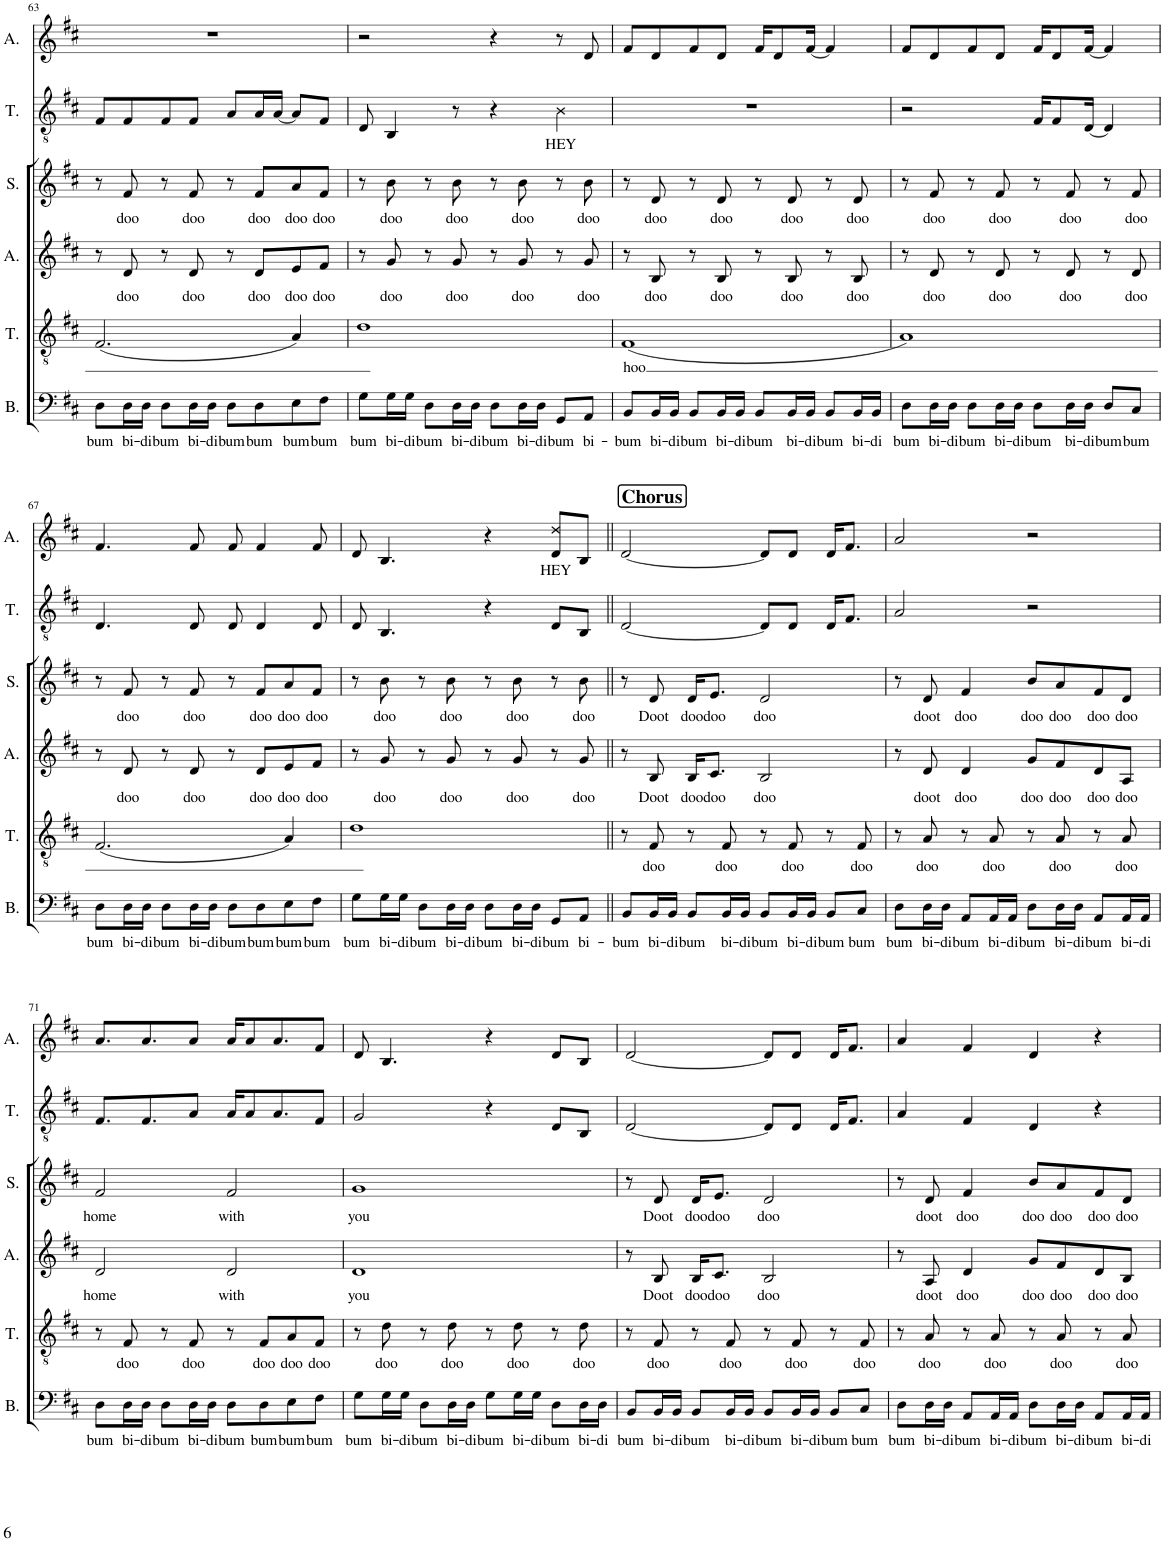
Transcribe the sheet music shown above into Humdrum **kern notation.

**kern	**text	**kern	**text	**kern	**text	**kern	**text	**kern	**text	**kern	**text
*part6	*part6	*part5	*part5	*part4	*part4	*part3	*part3	*part2	*part2	*part1	*part1
*staff6	*staff6	*staff5	*staff5	*staff4	*staff4	*staff3	*staff3	*staff2	*staff2	*staff1	*staff1
*I"Bass	*	*I"Tenor	*	*I"Alto	*	*I"Soprano	*	*I"Tenor	*	*I"Alto	*
*I'B.	*	*I'T.	*	*I'A.	*	*I'S.	*	*I'T.	*	*I'A.	*
!!LO:PB:g=z
*clefF4	*	*clefGv2	*	*clefG2	*	*clefG2	*	*clefGv2	*	*clefG2	*
*k[f#c#]	*	*k[f#c#]	*	*k[f#c#]	*	*k[f#c#]	*	*k[f#c#]	*	*k[f#c#]	*
*M4/4	*	*M4/4	*	*M4/4	*	*M4/4	*	*M4/4	*	*M4/4	*
=63	=63	=63	=63	=63	=63	=63	=63	=63	=63	=63	=63
!	!LO:LY:b	!	!	!	!	!	!	!	!	!	!
8D\L	bum	(2.F#/	.	8r	.	8r	.	8F#/L	.	1r	.
!	!LO:LY:b	!	!	!	!LO:LY:b	!	!LO:LY:b	!	!	!	!
16D\L	bi-	.	.	8d/	doo	8f#/	doo	8F#/	.	.	.
!	!LO:LY:b	!	!	!	!	!	!	!	!	!	!
16D\JJ	-di	.	.	.	.	.	.	.	.	.	.
!	!LO:LY:b	!	!	!	!	!	!	!	!	!	!
8D\L	bum	.	.	8r	.	8r	.	8F#/	.	.	.
!	!LO:LY:b	!	!	!	!LO:LY:b	!	!LO:LY:b	!	!	!	!
16D\L	bi-	.	.	8d/	doo	8f#/	doo	8F#/J	.	.	.
!	!LO:LY:b	!	!	!	!	!	!	!	!	!	!
16D\JJ	-di	.	.	.	.	.	.	.	.	.	.
!	!LO:LY:b	!	!	!	!	!	!	!	!	!	!
8D\L	bum	.	.	8r	.	8r	.	8A/L	.	.	.
!	!LO:LY:b	!	!	!	!LO:LY:b	!	!LO:LY:b	!	!	!	!
8D\	bum	.	.	8d/L	doo	8f#/L	doo	16A/L	.	.	.
.	.	.	.	.	.	.	.	[16A/JJ	.	.	.
!	!LO:LY:b	!	!	!	!LO:LY:b	!	!LO:LY:b	!	!	!	!
8E\	bum	4A/)	.	8e/	doo	8a/	doo	8A/L]	.	.	.
!	!LO:LY:b	!	!	!	!LO:LY:b	!	!LO:LY:b	!	!	!	!
8F#\J	bum	.	.	8f#/J	doo	8f#/J	doo	8F#/J	.	.	.
=64	=64	=64	=64	=64	=64	=64	=64	=64	=64	=64	=64
!	!LO:LY:b	!	!	!	!	!	!	!	!	!	!
8G\L	bum	1d	.	8r	.	8r	.	8D/	.	2r	.
!	!LO:LY:b	!	!	!	!LO:LY:b	!	!LO:LY:b	!	!	!	!
16G\L	bi-	.	.	8g/	doo	8b\	doo	4BB/	.	.	.
!	!LO:LY:b	!	!	!	!	!	!	!	!	!	!
16G\JJ	-di	.	.	.	.	.	.	.	.	.	.
!	!LO:LY:b	!	!	!	!	!	!	!	!	!	!
8D\L	bum	.	.	8r	.	8r	.	.	.	.	.
!	!LO:LY:b	!	!	!	!LO:LY:b	!	!LO:LY:b	!	!	!	!
16D\L	bi-	.	.	8g/	doo	8b\	doo	8r	.	.	.
!	!LO:LY:b	!	!	!	!	!	!	!	!	!	!
16D\JJ	-di	.	.	.	.	.	.	.	.	.	.
!	!LO:LY:b	!	!	!	!	!	!	!	!	!	!
8D\L	bum	.	.	8r	.	8r	.	4r	.	4r	.
!	!LO:LY:b	!	!	!	!LO:LY:b	!	!LO:LY:b	!	!	!	!
16D\L	bi-	.	.	8g/	doo	8b\	doo	.	.	.	.
!	!LO:LY:b	!	!	!	!	!	!	!	!	!	!
16D\JJ	-di	.	.	.	.	.	.	.	.	.	.
!	!LO:LY:b	!	!	!	!	!	!	!	!LO:LY:b	!	!
8GG/L	bum	.	.	8r	.	8r	.	4B\	HEY	8r	.
!	!LO:LY:b	!	!	!	!LO:LY:b	!	!LO:LY:b	!	!	!	!
8AA/J	bi-	.	.	8g/	doo	8b\	doo	.	.	8d/	.
=65	=65	=65	=65	=65	=65	=65	=65	=65	=65	=65	=65
!	!LO:LY:b	!	!LO:LY:b	!	!	!	!	!	!	!	!
8BB/L	bum	(1F#	hoo	8r	.	8r	.	1r	.	8f#/L	.
!	!LO:LY:b	!	!	!	!LO:LY:b	!	!LO:LY:b	!	!	!	!
16BB/L	bi-	.	.	8B/	doo	8d/	doo	.	.	8d/	.
!	!LO:LY:b	!	!	!	!	!	!	!	!	!	!
16BB/JJ	-di	.	.	.	.	.	.	.	.	.	.
!	!LO:LY:b	!	!	!	!	!	!	!	!	!	!
8BB/L	bum	.	.	8r	.	8r	.	.	.	8f#/	.
!	!LO:LY:b	!	!	!	!LO:LY:b	!	!LO:LY:b	!	!	!	!
16BB/L	bi-	.	.	8B/	doo	8d/	doo	.	.	8d/J	.
!	!LO:LY:b	!	!	!	!	!	!	!	!	!	!
16BB/JJ	-di	.	.	.	.	.	.	.	.	.	.
!	!LO:LY:b	!	!	!	!	!	!	!	!	!	!
8BB/L	bum	.	.	8r	.	8r	.	.	.	16f#/KL	.
.	.	.	.	.	.	.	.	.	.	8d/	.
!	!LO:LY:b	!	!	!	!LO:LY:b	!	!LO:LY:b	!	!	!	!
16BB/L	bi-	.	.	8B/	doo	8d/	doo	.	.	.	.
!	!LO:LY:b	!	!	!	!	!	!	!	!	!	!
16BB/JJ	-di	.	.	.	.	.	.	.	.	[16f#/Jk	.
!	!LO:LY:b	!	!	!	!	!	!	!	!	!	!
8BB/L	bum	.	.	8r	.	8r	.	.	.	4f#/]	.
!	!LO:LY:b	!	!	!	!LO:LY:b	!	!LO:LY:b	!	!	!	!
16BB/L	bi-	.	.	8B/	doo	8d/	doo	.	.	.	.
!	!LO:LY:b	!	!	!	!	!	!	!	!	!	!
16BB/JJ	-di	.	.	.	.	.	.	.	.	.	.
=66	=66	=66	=66	=66	=66	=66	=66	=66	=66	=66	=66
!	!LO:LY:b	!	!	!	!	!	!	!	!	!	!
8D\L	bum	1A)	.	8r	.	8r	.	2r	.	8f#/L	.
!	!LO:LY:b	!	!	!	!LO:LY:b	!	!LO:LY:b	!	!	!	!
16D\L	bi-	.	.	8d/	doo	8f#/	doo	.	.	8d/	.
!	!LO:LY:b	!	!	!	!	!	!	!	!	!	!
16D\JJ	-di	.	.	.	.	.	.	.	.	.	.
!	!LO:LY:b	!	!	!	!	!	!	!	!	!	!
8D\L	bum	.	.	8r	.	8r	.	.	.	8f#/	.
!	!LO:LY:b	!	!	!	!LO:LY:b	!	!LO:LY:b	!	!	!	!
16D\L	bi-	.	.	8d/	doo	8f#/	doo	.	.	8d/J	.
!	!LO:LY:b	!	!	!	!	!	!	!	!	!	!
16D\JJ	-di	.	.	.	.	.	.	.	.	.	.
!	!LO:LY:b	!	!	!	!	!	!	!	!	!	!
8D\L	bum	.	.	8r	.	8r	.	16F#/KL	.	16f#/KL	.
.	.	.	.	.	.	.	.	8F#/	.	8d/	.
!	!LO:LY:b	!	!	!	!LO:LY:b	!	!LO:LY:b	!	!	!	!
16D\L	bi-	.	.	8d/	doo	8f#/	doo	.	.	.	.
!	!LO:LY:b	!	!	!	!	!	!	!	!	!	!
16D\JJ	-di	.	.	.	.	.	.	[16D/Jk	.	[16f#/Jk	.
!	!LO:LY:b	!	!	!	!	!	!	!	!	!	!
8D/L	bum	.	.	8r	.	8r	.	4D/]	.	4f#/]	.
!	!LO:LY:b	!	!	!	!LO:LY:b	!	!LO:LY:b	!	!	!	!
8C#/J	bum	.	.	8d/	doo	8f#/	doo	.	.	.	.
!!LO:LB:g=z
=67	=67	=67	=67	=67	=67	=67	=67	=67	=67	=67	=67
!	!LO:LY:b	!	!	!	!	!	!	!	!	!	!
8D\L	bum	(2.F#/	.	8r	.	8r	.	4.D/	.	4.f#/	.
!	!LO:LY:b	!	!	!	!LO:LY:b	!	!LO:LY:b	!	!	!	!
16D\L	bi-	.	.	8d/	doo	8f#/	doo	.	.	.	.
!	!LO:LY:b	!	!	!	!	!	!	!	!	!	!
16D\JJ	-di	.	.	.	.	.	.	.	.	.	.
!	!LO:LY:b	!	!	!	!	!	!	!	!	!	!
8D\L	bum	.	.	8r	.	8r	.	.	.	.	.
!	!LO:LY:b	!	!	!	!LO:LY:b	!	!LO:LY:b	!	!	!	!
16D\L	bi-	.	.	8d/	doo	8f#/	doo	8D/	.	8f#/	.
!	!LO:LY:b	!	!	!	!	!	!	!	!	!	!
16D\JJ	-di	.	.	.	.	.	.	.	.	.	.
!	!LO:LY:b	!	!	!	!	!	!	!	!	!	!
8D\L	bum	.	.	8r	.	8r	.	8D/	.	8f#/	.
!	!LO:LY:b	!	!	!	!LO:LY:b	!	!LO:LY:b	!	!	!	!
8D\	bum	.	.	8d/L	doo	8f#/L	doo	4D/	.	4f#/	.
!	!LO:LY:b	!	!	!	!LO:LY:b	!	!LO:LY:b	!	!	!	!
8E\	bum	4A/)	.	8e/	doo	8a/	doo	.	.	.	.
!	!LO:LY:b	!	!	!	!LO:LY:b	!	!LO:LY:b	!	!	!	!
8F#\J	bum	.	.	8f#/J	doo	8f#/J	doo	8D/	.	8f#/	.
=68	=68	=68	=68	=68	=68	=68	=68	=68	=68	=68	=68
!	!LO:LY:b	!	!	!	!	!	!	!	!	!	!
8G\L	bum	1d	.	8r	.	8r	.	8D/	.	8d/	.
!	!LO:LY:b	!	!	!	!LO:LY:b	!	!LO:LY:b	!	!	!	!
16G\L	bi-	.	.	8g/	doo	8b\	doo	4.BB/	.	4.B/	.
!	!LO:LY:b	!	!	!	!	!	!	!	!	!	!
16G\JJ	-di	.	.	.	.	.	.	.	.	.	.
!	!LO:LY:b	!	!	!	!	!	!	!	!	!	!
8D\L	bum	.	.	8r	.	8r	.	.	.	.	.
!	!LO:LY:b	!	!	!	!LO:LY:b	!	!LO:LY:b	!	!	!	!
16D\L	bi-	.	.	8g/	doo	8b\	doo	.	.	.	.
!	!LO:LY:b	!	!	!	!	!	!	!	!	!	!
16D\JJ	-di	.	.	.	.	.	.	.	.	.	.
!	!LO:LY:b	!	!	!	!	!	!	!	!	!	!
8D\L	bum	.	.	8r	.	8r	.	4r	.	4r	.
!	!LO:LY:b	!	!	!	!LO:LY:b	!	!LO:LY:b	!	!	!	!
16D\L	bi-	.	.	8g/	doo	8b\	doo	.	.	.	.
!	!LO:LY:b	!	!	!	!	!	!	!	!	!	!
16D\JJ	-di	.	.	.	.	.	.	.	.	.	.
!	!LO:LY:b	!	!	!	!	!	!	!	!	!	!LO:LY:b
8GG/L	bum	.	.	8r	.	8r	.	8D/L	.	8d/ 8dd/L	HEY
!	!LO:LY:b	!	!	!	!LO:LY:b	!	!LO:LY:b	!	!	!	!
8AA/J	bi-	.	.	8g/	doo	8b\	doo	8BB/J	.	8B/J	.
!!LO:REH:place=s1:a:B:cj:fs=14:t=Chorus
=69||	=69||	=69||	=69||	=69||	=69||	=69||	=69||	=69||	=69||	=69||	=69||
!	!LO:LY:b	!	!	!	!	!	!	!	!	!	!
8BB/L	bum	8r	.	8r	.	8r	.	[2D/	.	[2d/	.
!	!LO:LY:b	!	!LO:LY:b	!	!LO:LY:b	!	!LO:LY:b	!	!	!	!
16BB/L	bi-	8F#/	doo	8B/	Doot	8d/	Doot	.	.	.	.
!	!LO:LY:b	!	!	!	!	!	!	!	!	!	!
16BB/JJ	-di	.	.	.	.	.	.	.	.	.	.
!	!LO:LY:b	!	!	!	!LO:LY:b	!	!LO:LY:b	!	!	!	!
8BB/L	bum	8r	.	16B/KL	doo	16d/KL	doo	.	.	.	.
!	!	!	!	!	!LO:LY:b	!	!LO:LY:b	!	!	!	!
.	.	.	.	8.c#/J	doo	8.e/J	doo	.	.	.	.
!	!LO:LY:b	!	!LO:LY:b	!	!	!	!	!	!	!	!
16BB/L	bi-	8F#/	doo	.	.	.	.	.	.	.	.
!	!LO:LY:b	!	!	!	!	!	!	!	!	!	!
16BB/JJ	-di	.	.	.	.	.	.	.	.	.	.
!	!LO:LY:b	!	!	!	!LO:LY:b	!	!LO:LY:b	!	!	!	!
8BB/L	bum	8r	.	2B/	doo	2d/	doo	8D/L]	.	8d/L]	.
!	!LO:LY:b	!	!LO:LY:b	!	!	!	!	!	!	!	!
16BB/L	bi-	8F#/	doo	.	.	.	.	8D/J	.	8d/J	.
!	!LO:LY:b	!	!	!	!	!	!	!	!	!	!
16BB/JJ	-di	.	.	.	.	.	.	.	.	.	.
!	!LO:LY:b	!	!	!	!	!	!	!	!	!	!
8BB/L	bum	8r	.	.	.	.	.	16D/KL	.	16d/KL	.
.	.	.	.	.	.	.	.	8.F#/J	.	8.f#/J	.
!	!LO:LY:b	!	!LO:LY:b	!	!	!	!	!	!	!	!
8C#/J	bum	8F#/	doo	.	.	.	.	.	.	.	.
=70	=70	=70	=70	=70	=70	=70	=70	=70	=70	=70	=70
!	!LO:LY:b	!	!	!	!	!	!	!	!	!	!
8D\L	bum	8r	.	8r	.	8r	.	2A/	.	2a/	.
!	!LO:LY:b	!	!LO:LY:b	!	!LO:LY:b	!	!LO:LY:b	!	!	!	!
16D\L	bi-	8A/	doo	8d/	doot	8d/	doot	.	.	.	.
!	!LO:LY:b	!	!	!	!	!	!	!	!	!	!
16D\JJ	-di	.	.	.	.	.	.	.	.	.	.
!	!LO:LY:b	!	!	!	!LO:LY:b	!	!LO:LY:b	!	!	!	!
8AA/L	bum	8r	.	4d/	doo	4f#/	doo	.	.	.	.
!	!LO:LY:b	!	!LO:LY:b	!	!	!	!	!	!	!	!
16AA/L	bi-	8A/	doo	.	.	.	.	.	.	.	.
!	!LO:LY:b	!	!	!	!	!	!	!	!	!	!
16AA/JJ	-di	.	.	.	.	.	.	.	.	.	.
!	!LO:LY:b	!	!	!	!LO:LY:b	!	!LO:LY:b	!	!	!	!
8D\L	bum	8r	.	8g/L	doo	8b/L	doo	2r	.	2r	.
!	!LO:LY:b	!	!LO:LY:b	!	!LO:LY:b	!	!LO:LY:b	!	!	!	!
16D\L	bi-	8A/	doo	8f#/	doo	8a/	doo	.	.	.	.
!	!LO:LY:b	!	!	!	!	!	!	!	!	!	!
16D\JJ	-di	.	.	.	.	.	.	.	.	.	.
!	!LO:LY:b	!	!	!	!LO:LY:b	!	!LO:LY:b	!	!	!	!
8AA/L	bum	8r	.	8d/	doo	8f#/	doo	.	.	.	.
!	!LO:LY:b	!	!LO:LY:b	!	!LO:LY:b	!	!LO:LY:b	!	!	!	!
16AA/L	bi-	8A/	doo	8A/J	doo	8d/J	doo	.	.	.	.
!	!LO:LY:b	!	!	!	!	!	!	!	!	!	!
16AA/JJ	-di	.	.	.	.	.	.	.	.	.	.
!!LO:LB:g=z
=71	=71	=71	=71	=71	=71	=71	=71	=71	=71	=71	=71
!	!LO:LY:b	!	!	!	!LO:LY:b	!	!LO:LY:b	!	!	!	!
8D\L	bum	8r	.	2d/	home	2f#/	home	8.F#/L	.	8.a/L	.
!	!LO:LY:b	!	!LO:LY:b	!	!	!	!	!	!	!	!
16D\L	bi-	8F#/	doo	.	.	.	.	.	.	.	.
!	!LO:LY:b	!	!	!	!	!	!	!	!	!	!
16D\JJ	-di	.	.	.	.	.	.	8.F#/	.	8.a/	.
!	!LO:LY:b	!	!	!	!	!	!	!	!	!	!
8D\L	bum	8r	.	.	.	.	.	.	.	.	.
!	!LO:LY:b	!	!LO:LY:b	!	!	!	!	!	!	!	!
16D\L	bi-	8F#/	doo	.	.	.	.	8A/J	.	8a/J	.
!	!LO:LY:b	!	!	!	!	!	!	!	!	!	!
16D\JJ	-di	.	.	.	.	.	.	.	.	.	.
!	!LO:LY:b	!	!	!	!LO:LY:b	!	!LO:LY:b	!	!	!	!
8D\L	bum	8r	.	2d/	with	2f#/	with	16A/KL	.	16a/KL	.
.	.	.	.	.	.	.	.	8A/	.	8a/	.
!	!LO:LY:b	!	!LO:LY:b	!	!	!	!	!	!	!	!
8D\	bum	8F#/L	doo	.	.	.	.	.	.	.	.
.	.	.	.	.	.	.	.	8.A/	.	8.a/	.
!	!LO:LY:b	!	!LO:LY:b	!	!	!	!	!	!	!	!
8E\	bum	8A/	doo	.	.	.	.	.	.	.	.
!	!LO:LY:b	!	!LO:LY:b	!	!	!	!	!	!	!	!
8F#\J	bum	8F#/J	doo	.	.	.	.	8F#/J	.	8f#/J	.
=72	=72	=72	=72	=72	=72	=72	=72	=72	=72	=72	=72
!	!LO:LY:b	!	!	!	!LO:LY:b	!	!LO:LY:b	!	!	!	!
8G\L	bum	8r	.	1d	you	1g	you	2G/	.	8d/	.
!	!LO:LY:b	!	!LO:LY:b	!	!	!	!	!	!	!	!
16G\L	bi-	8d\	doo	.	.	.	.	.	.	4.B/	.
!	!LO:LY:b	!	!	!	!	!	!	!	!	!	!
16G\JJ	-di	.	.	.	.	.	.	.	.	.	.
!	!LO:LY:b	!	!	!	!	!	!	!	!	!	!
8D\L	bum	8r	.	.	.	.	.	.	.	.	.
!	!LO:LY:b	!	!LO:LY:b	!	!	!	!	!	!	!	!
16D\L	bi-	8d\	doo	.	.	.	.	.	.	.	.
!	!LO:LY:b	!	!	!	!	!	!	!	!	!	!
16D\JJ	-di	.	.	.	.	.	.	.	.	.	.
!	!LO:LY:b	!	!	!	!	!	!	!	!	!	!
8G\L	bum	8r	.	.	.	.	.	4r	.	4r	.
!	!LO:LY:b	!	!LO:LY:b	!	!	!	!	!	!	!	!
16G\L	bi-	8d\	doo	.	.	.	.	.	.	.	.
!	!LO:LY:b	!	!	!	!	!	!	!	!	!	!
16G\JJ	-di	.	.	.	.	.	.	.	.	.	.
!	!LO:LY:b	!	!	!	!	!	!	!	!	!	!
8D\L	bum	8r	.	.	.	.	.	8D/L	.	8d/L	.
!	!LO:LY:b	!	!LO:LY:b	!	!	!	!	!	!	!	!
16D\L	bi-	8d\	doo	.	.	.	.	8BB/J	.	8B/J	.
!	!LO:LY:b	!	!	!	!	!	!	!	!	!	!
16D\JJ	-di	.	.	.	.	.	.	.	.	.	.
=73	=73	=73	=73	=73	=73	=73	=73	=73	=73	=73	=73
!	!LO:LY:b	!	!	!	!	!	!	!	!	!	!
8BB/L	bum	8r	.	8r	.	8r	.	[2D/	.	[2d/	.
!	!LO:LY:b	!	!LO:LY:b	!	!LO:LY:b	!	!LO:LY:b	!	!	!	!
16BB/L	bi-	8F#/	doo	8B/	Doot	8d/	Doot	.	.	.	.
!	!LO:LY:b	!	!	!	!	!	!	!	!	!	!
16BB/JJ	-di	.	.	.	.	.	.	.	.	.	.
!	!LO:LY:b	!	!	!	!LO:LY:b	!	!LO:LY:b	!	!	!	!
8BB/L	bum	8r	.	16B/KL	doo	16d/KL	doo	.	.	.	.
!	!	!	!	!	!LO:LY:b	!	!LO:LY:b	!	!	!	!
.	.	.	.	8.c#/J	doo	8.e/J	doo	.	.	.	.
!	!LO:LY:b	!	!LO:LY:b	!	!	!	!	!	!	!	!
16BB/L	bi-	8F#/	doo	.	.	.	.	.	.	.	.
!	!LO:LY:b	!	!	!	!	!	!	!	!	!	!
16BB/JJ	-di	.	.	.	.	.	.	.	.	.	.
!	!LO:LY:b	!	!	!	!LO:LY:b	!	!LO:LY:b	!	!	!	!
8BB/L	bum	8r	.	2B/	doo	2d/	doo	8D/L]	.	8d/L]	.
!	!LO:LY:b	!	!LO:LY:b	!	!	!	!	!	!	!	!
16BB/L	bi-	8F#/	doo	.	.	.	.	8D/J	.	8d/J	.
!	!LO:LY:b	!	!	!	!	!	!	!	!	!	!
16BB/JJ	-di	.	.	.	.	.	.	.	.	.	.
!	!LO:LY:b	!	!	!	!	!	!	!	!	!	!
8BB/L	bum	8r	.	.	.	.	.	16D/KL	.	16d/KL	.
.	.	.	.	.	.	.	.	8.F#/J	.	8.f#/J	.
!	!LO:LY:b	!	!LO:LY:b	!	!	!	!	!	!	!	!
8C#/J	bum	8F#/	doo	.	.	.	.	.	.	.	.
=74	=74	=74	=74	=74	=74	=74	=74	=74	=74	=74	=74
!	!LO:LY:b	!	!	!	!	!	!	!	!	!	!
8D\L	bum	8r	.	8r	.	8r	.	4A/	.	4a/	.
!	!LO:LY:b	!	!LO:LY:b	!	!LO:LY:b	!	!LO:LY:b	!	!	!	!
16D\L	bi-	8A/	doo	8A/	doot	8d/	doot	.	.	.	.
!	!LO:LY:b	!	!	!	!	!	!	!	!	!	!
16D\JJ	-di	.	.	.	.	.	.	.	.	.	.
!	!LO:LY:b	!	!	!	!LO:LY:b	!	!LO:LY:b	!	!	!	!
8AA/L	bum	8r	.	4d/	doo	4f#/	doo	4F#/	.	4f#/	.
!	!LO:LY:b	!	!LO:LY:b	!	!	!	!	!	!	!	!
16AA/L	bi-	8A/	doo	.	.	.	.	.	.	.	.
!	!LO:LY:b	!	!	!	!	!	!	!	!	!	!
16AA/JJ	-di	.	.	.	.	.	.	.	.	.	.
!	!LO:LY:b	!	!	!	!LO:LY:b	!	!LO:LY:b	!	!	!	!
8D\L	bum	8r	.	8g/L	doo	8b/L	doo	4D/	.	4d/	.
!	!LO:LY:b	!	!LO:LY:b	!	!LO:LY:b	!	!LO:LY:b	!	!	!	!
16D\L	bi-	8A/	doo	8f#/	doo	8a/	doo	.	.	.	.
!	!LO:LY:b	!	!	!	!	!	!	!	!	!	!
16D\JJ	-di	.	.	.	.	.	.	.	.	.	.
!	!LO:LY:b	!	!	!	!LO:LY:b	!	!LO:LY:b	!	!	!	!
8AA/L	bum	8r	.	8d/	doo	8f#/	doo	4r	.	4r	.
!	!LO:LY:b	!	!LO:LY:b	!	!LO:LY:b	!	!LO:LY:b	!	!	!	!
16AA/L	bi-	8A/	doo	8B/J	doo	8d/J	doo	.	.	.	.
!	!LO:LY:b	!	!	!	!	!	!	!	!	!	!
16AA/JJ	-di	.	.	.	.	.	.	.	.	.	.
=	=	=	=	=	=	=	=	=	=	=	=
*-	*-	*-	*-	*-	*-	*-	*-	*-	*-	*-	*-
